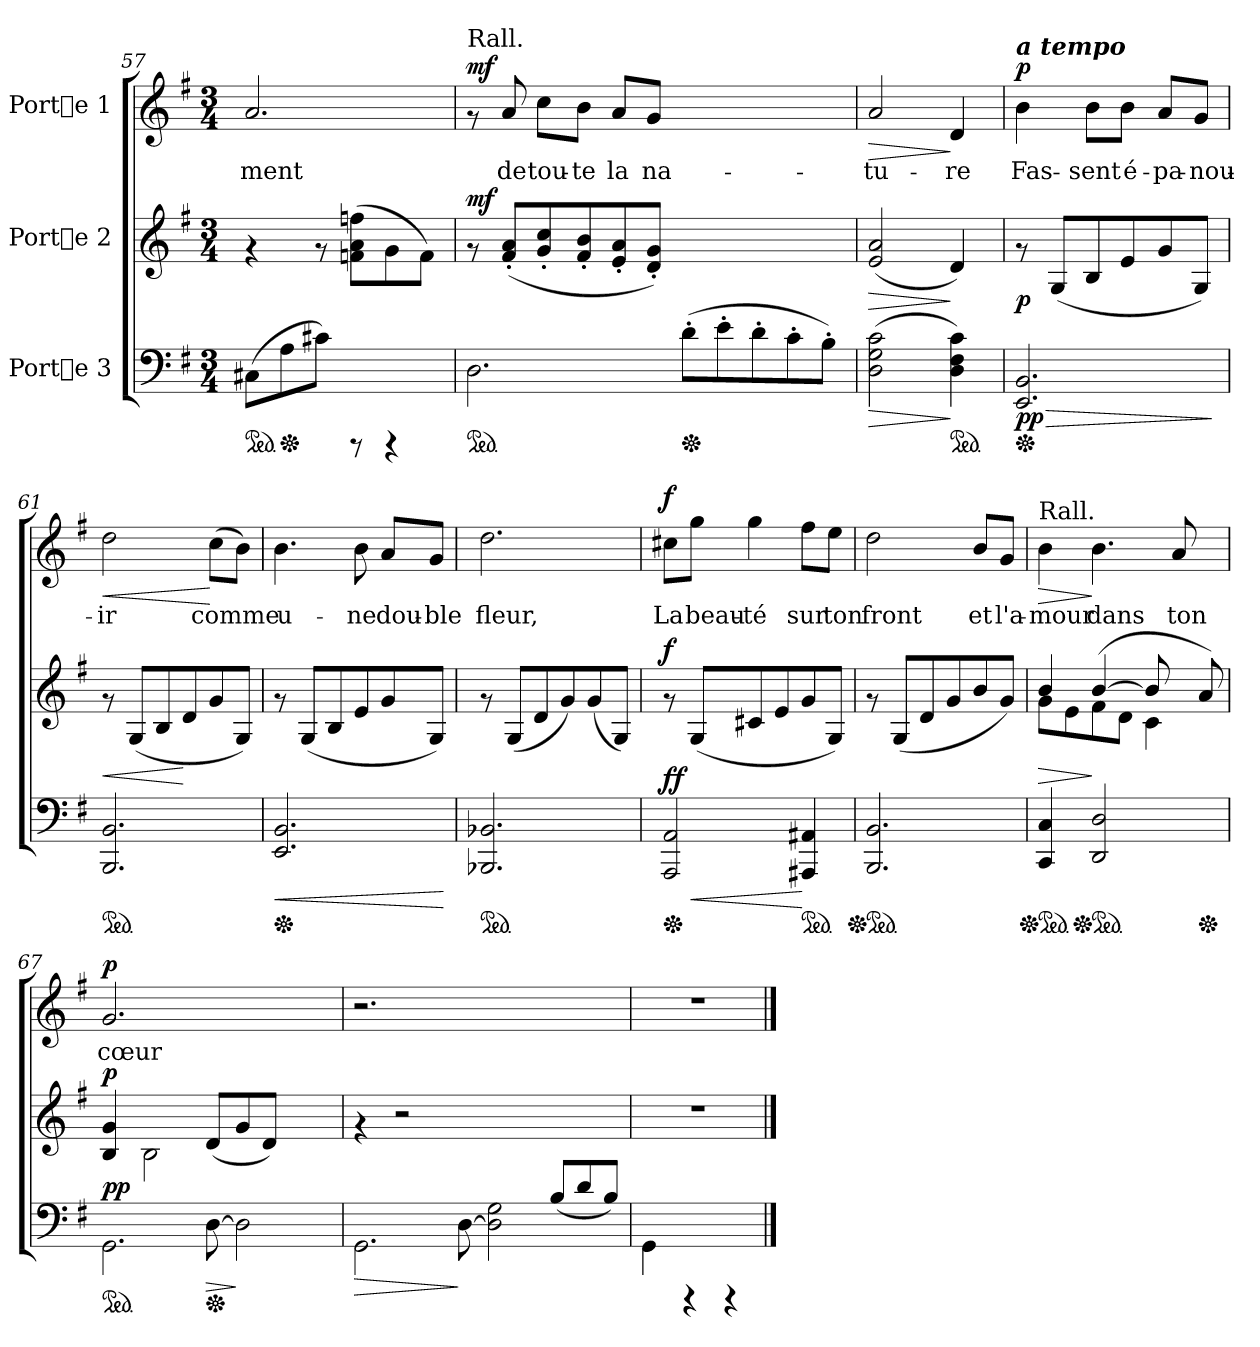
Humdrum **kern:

**kern	**dynam	**kern	**dynam	**kern	**text	**dynam
*part3	*part3	*part2	*part2	*part1	*part1	*part1
*staff3	*staff3	*staff2	*staff2	*staff1	*staff1	*staff1
*I"Porte 3	*	*I"Porte 2	*	*I"Porte 1	*	*
*clefF4	*	*clefG2	*	*clefG2	*	*
*k[f#]	*	*k[f#]	*	*k[f#]	*	*
*G:	*	*G:	*	*G:	*	*
*M3/4	*	*M3/4	*	*M3/4	*	*
*ped	*	*	*	*	*	*
=57	=57	=57	=57	=57	=57	=57
!	!	!	!	!	!LO:LY:b	!
(>8C#X\L	.	4rf	.	2.a/	-ment	.
*Xped	*	*	*	*	*	*
8A\	.	.	.	.	.	.
8c#X\J)	.	8rf	.	.	.	.
8rCCC	.	(>8ffn\ 8a\ 8fn\L	.	.	.	.
4rCCC	.	8g\	.	.	.	.
.	.	8f\J)	.	.	.	.
!!LO:LB:g=z
=58	=58	=58	=58	=58	=58	=58
*ped	*	*	*	*	*	*
!	!	!	!	!LO:TX:a:t=Rall.	!	!
!	!LO:DY:a	!	!	!	!	!
!	!LO:DY:n=1:a	!	!LO:DY:a	!	!	!LO:DY:a
2.D\	mf mf	8rf	mf	8rf	.	mf
!	!	!	!	!	!LO:LY:b	!
.	.	(>8a/'< 8f#/'<L	.	8a/	de	.
!	!	!	!	!	!LO:LY:b	!
.	.	8cc/'< 8g/'<	.	8cc\L	tou-	.
!	!	!	!	!	!LO:LY:b	!
.	.	8b/'< 8f#/'<	.	8b\J	-te	.
!	!	!	!	!	!LO:LY:b	!
.	.	8a/'< 8e/'<	.	8a/L	la	.
!	!	!	!	!	!LO:LY:b	!
.	.	8g/'< 8d/'<J)	.	8g/J	na-	.
*Xped	*	*	*	*	*	*
(>8d'>\L	.	2ryy	.	2ryy	.	.
8e'>\	.	.	.	.	.	.
8d'>\	.	.	.	.	.	.
8c'>\	.	.	.	.	.	.
8B'>\J)	.	8ryy	.	8ryy	.	.
=59	=59	=59	=59	=59	=59	=59
!	!LO:HP:b	!	!LO:HP:b	!	!LO:LY:b	!LO:HP:b
(>2c\ 2G\ 2D\	>	(>2a/ 2e/	>	2a/	-tu-	>
*ped	*	*	*	*	*	*
!	!	!	!	!	!LO:LY:b	!
4c\ 4F#\ 4D\)	]	4d/)	]	4d/	-re	]
=60	=60	=60	=60	=60	=60	=60
*Xped	*	*	*	*	*	*
*	*	*	*	*MM98	*	*
!	!	!	!	!LO:TX:a:Bi:t=a tempo	!	!
!	!LO:HP:b	!	!	!	!LO:LY:b	!
!	!LO:DY:n=1:b	!	!	!	!	!
!	!LO:DY:n=2:b	!	!LO:DY:b	!	!	!LO:DY:b
2.BB/ 2.EE/	> p p	8rf	p	4b\	Fas-	p
.	.	(>8G/L	.	.	.	.
!	!	!	!	!	!LO:LY:b	!
.	.	8B/	.	8b\L	-sent	.
!	!	!	!	!	!LO:LY:b	!
.	.	8e/	.	8b\J	é-	.
!	!	!	!	!	!LO:LY:b	!
.	.	8g/	.	8a/L	-pa-	.
!	!	!	!	!	!LO:LY:b	!
.	.	8G/J)	.	8g/J	-nou-	.
.	]	.	.	.	.	.
=61	=61	=61	=61	=61	=61	=61
*ped	*	*	*	*	*	*
!	!	!	!LO:HP:b	!	!LO:LY:b	!LO:HP:b
2.BB/ 2.BBB/	.	8rf	<	2dd\	-ir	<
.	.	(>8G/L	.	.	.	.
.	.	8B/	.	.	.	.
.	.	8d/	[	.	.	.
!	!	!	!	!	!LO:LY:b	!
.	.	8g/	.	(>8cc\L	comme	[
!	!	!	!	!	!LO:LY:b	!
.	.	8G/J)	.	8b\J)	.	.
!!LO:LB:g=z
=62	=62	=62	=62	=62	=62	=62
*Xped	*	*	*	*	*	*
!	!LO:HP:b	!	!	!	!LO:LY:b	!
2.BB/ 2.EE/	<	8rf	.	4.b\	u-	.
.	.	(>8G/L	.	.	.	.
.	.	8B/	.	.	.	.
!	!	!	!	!	!LO:LY:b	!
.	.	8e/	.	8b\	-ne	.
!	!	!	!	!	!LO:LY:b	!
.	.	8g/	.	8a/L	dou-	.
!	!	!	!	!	!LO:LY:b	!
.	.	8G/J)	.	8g/J	-ble	.
.	[	.	.	.	.	.
=63	=63	=63	=63	=63	=63	=63
*ped	*	*	*	*	*	*
!	!	!	!	!	!LO:LY:b	!
2.BB-X/ 2.BBB-X/	.	8rf	.	2.dd\	fleur,	.
.	.	(>8G/L	.	.	.	.
.	.	8d/	.	.	.	.
.	.	8g/)	.	.	.	.
.	.	(>8g/	.	.	.	.
.	.	8G/J)	.	.	.	.
=64	=64	=64	=64	=64	=64	=64
*Xped	*	*	*	*	*	*
!	!LO:HP:b	!	!	!	!LO:LY:b	!
!	!LO:DY:n=1:a	!	!	!	!	!
!	!LO:DY:n=2:a	!	!LO:DY:a	!	!	!LO:DY:a
2AA/ 2AAA/	< f f	8rf	f	8cc#X\L	La	f
!	!	!	!	!	!LO:LY:b	!
.	.	(>8G/L	.	8gg\J	beau-	.
!	!	!	!	!	!LO:LY:b	!
.	.	8c#X/	.	4gg\	-té	.
.	.	8e/	.	.	.	.
*ped	*	*	*	*	*	*
!	!	!	!	!	!LO:LY:b	!
4AA#X/ 4AAA#X/	[	8g/	.	8ff#\L	sur	.
!	!	!	!	!	!LO:LY:b	!
.	.	8G/J)	.	8ee\J	ton	.
=65	=65	=65	=65	=65	=65	=65
*Xped	*	*	*	*	*	*
*ped	*	*	*	*	*	*
!	!	!	!	!	!LO:LY:b	!
2.BB/ 2.BBB/	.	8rf	.	2dd\	front	.
.	.	(>8G/L	.	.	.	.
.	.	8d/	.	.	.	.
.	.	8g/	.	.	.	.
!	!	!	!	!	!LO:LY:b	!
.	.	8b/	.	8b/L	et	.
!	!	!	!	!	!LO:LY:b	!
.	.	8g/J)	.	8g/J	l'a-	.
!!LO:PB:g=z
=66	=66	=66	=66	=66	=66	=66
*Xped	*	*	*	*	*	*
*ped	*	*	*	*	*	*
!	!	!	!	!LO:TX:a:t=Rall.	!	!
!	!	!	!LO:HP:b	!	!LO:LY:b	!LO:HP:b
*	*	*^	*	*	*	*
4C/ 4CC/	.	4b/	8g\L	>	4b\	-mour	>
.	.	.	8e\	.	.	.	.
*Xped	*	*	*	*	*	*	*
*ped	*	*	*	*	*	*	*
!	!	!	!	!	!	!LO:LY:b	!
2D/ 2DD/	.	[<4b/	(>8f#\	]	4.b\	dans	]
.	.	.	8d\J	.	.	.	.
.	.	4c\	8b/]	.	.	.	.
!	!	!	!	!	!	!LO:LY:b	!
.	.	.	4ryy	.	8a/	ton	.
*Xped	*	*	*	*	*	*	*
8ryy	.	8a/)	.	.	8ryy	.	.
*	*	*v	*v	*	*	*	*
=67	=67	=67	=67	=67	=67	=67
*ped	*	*	*	*	*	*
!	!LO:DY:a	!	!	!	!LO:LY:b	!
!	!LO:DY:n=1:a	!	!LO:DY:a	!	!	!LO:DY:a
2.GG\	p p	4g/ 4B/	p	2.g/	cœur	p
.	.	2B\	.	.	.	.
*Xped	*	*	*	*	*	*
!	!LO:HP:b	!	!	!	!	!
[>8D\	>	(>8d/L	.	2ryy	.	.
2D\]	]	8g/	.	.	.	.
.	.	8d/J)	.	.	.	.
.	.	4ryy	.	.	.	.
.	.	.	.	8ryy	.	.
=68	=68	=68	=68	=68	=68	=68
!	!LO:HP:b	!	!	!	!	!
2.GG\	>	4rf	.	2.r	.	.
.	.	2r	.	.	.	.
[>8D\	]	1ryy	.	1ryy	.	.
2G\ 2D\]	.	.	.	.	.	.
(>8B/L	.	.	.	.	.	.
8d/	.	.	.	.	.	.
8B/J)	.	.	.	.	.	.
=69	=69	=69	=69	=69	=69	=69
*	*	*	*	*MM70	*	*
4GG\	.	2.r	.	2.r	.	.
4rCCC	.	.	.	.	.	.
4rCCC	.	.	.	.	.	.
==	==	==	==	==	==	==
*-	*-	*-	*-	*-	*-	*-
